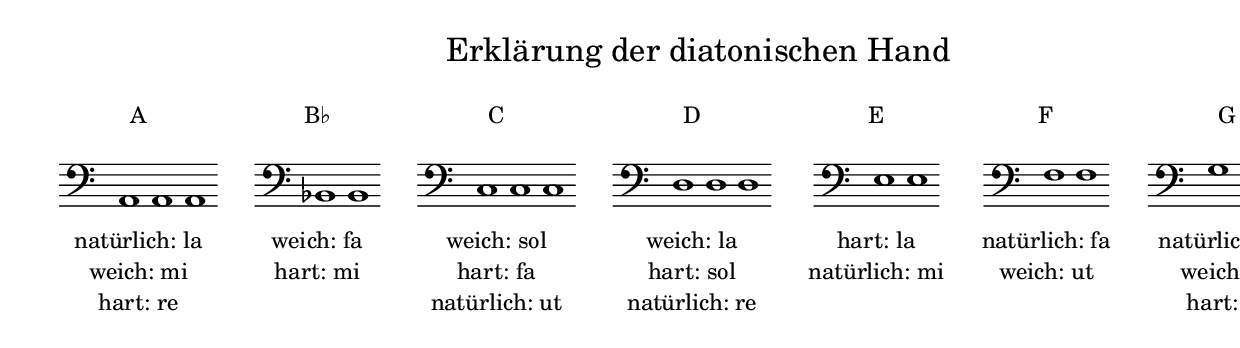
\version "2.22.2"

% Auto generated file

\header {
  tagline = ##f
}

dot = {
   \once \override Script.add-stem-support = ##f
   \once \override Script.toward-stem-shift = 0
   \once \override Script.skyline-horizontal-padding = 0
   \once \override Script.direction = 1
   \once \override Script.font-size = 1
}

\markup {
  \center-column {
    \line {
      \center-align
      \fontsize#3 { \concat { \normal-text "Erklärung der diatonischen Hand"} }
    }
    \line {
      \center-column {
        \null
        \line {
          \left-align {  \normal-text "A" }
        }

        \null
        \line {
          \score {
            <<
              \new Staff \with { instrumentName = ""} {
                \override Staff.TimeSignature.stencil = ##f
                \override Staff.NoteHead.style = #'baroque
                \accidentalStyle Score.forget
                \cadenzaOn
                \clef "bass" a,1 
                a,1 
                a,1 
                \cadenzaOff
              }
            >>
            \layout {
              \context {
                \Score
                \override SpacingSpanner.common-shortest-duration = #(ly:make-moment 1)
              }
            }
          }
        }
        \null
        \line {
          \left-align {  \normal-text "natürlich: la" }
        }
        \line {
          \left-align {  \normal-text "weich: mi" }
        }
        \line {
          \left-align {  \normal-text "hart: re" }
        }

      }
      \hspace #3 
      \center-column {
        \null
        \line {
          \left-align {  \normal-text "B♭" }
        }

        \null
        \line {
          \score {
            <<
              \new Staff \with { instrumentName = ""} {
                \override Staff.TimeSignature.stencil = ##f
                \override Staff.NoteHead.style = #'baroque
                \accidentalStyle Score.forget
                \cadenzaOn
                \clef "bass" bes,1 
                b,1 
                \cadenzaOff
              }
            >>
            \layout {
              \context {
                \Score
                \override SpacingSpanner.common-shortest-duration = #(ly:make-moment 1)
              }
            }
          }
        }
        \null
        \line {
          \left-align {  \normal-text "weich: fa" }
        }
        \line {
          \left-align {  \normal-text "hart: mi" }
        }

      }
      \hspace #3 
      \center-column {
        \null
        \line {
          \left-align {  \normal-text "C" }
        }

        \null
        \line {
          \score {
            <<
              \new Staff \with { instrumentName = ""} {
                \override Staff.TimeSignature.stencil = ##f
                \override Staff.NoteHead.style = #'baroque
                \accidentalStyle Score.forget
                \cadenzaOn
                \clef "bass" c1 
                c1 
                c1 
                \cadenzaOff
              }
            >>
            \layout {
              \context {
                \Score
                \override SpacingSpanner.common-shortest-duration = #(ly:make-moment 1)
              }
            }
          }
        }
        \null
        \line {
          \left-align {  \normal-text "weich: sol" }
        }
        \line {
          \left-align {  \normal-text "hart: fa" }
        }
        \line {
          \left-align {  \normal-text "natürlich: ut" }
        }

      }
      \hspace #3 
      \center-column {
        \null
        \line {
          \left-align {  \normal-text "D" }
        }

        \null
        \line {
          \score {
            <<
              \new Staff \with { instrumentName = ""} {
                \override Staff.TimeSignature.stencil = ##f
                \override Staff.NoteHead.style = #'baroque
                \accidentalStyle Score.forget
                \cadenzaOn
                \clef "bass" d1 
                d1 
                d1 
                \cadenzaOff
              }
            >>
            \layout {
              \context {
                \Score
                \override SpacingSpanner.common-shortest-duration = #(ly:make-moment 1)
              }
            }
          }
        }
        \null
        \line {
          \left-align {  \normal-text "weich: la" }
        }
        \line {
          \left-align {  \normal-text "hart: sol" }
        }
        \line {
          \left-align {  \normal-text "natürlich: re" }
        }

      }
      \hspace #3 
      \center-column {
        \null
        \line {
          \left-align {  \normal-text "E" }
        }

        \null
        \line {
          \score {
            <<
              \new Staff \with { instrumentName = ""} {
                \override Staff.TimeSignature.stencil = ##f
                \override Staff.NoteHead.style = #'baroque
                \accidentalStyle Score.forget
                \cadenzaOn
                \clef "bass" e1 
                e1 
                \cadenzaOff
              }
            >>
            \layout {
              \context {
                \Score
                \override SpacingSpanner.common-shortest-duration = #(ly:make-moment 1)
              }
            }
          }
        }
        \null
        \line {
          \left-align {  \normal-text "hart: la" }
        }
        \line {
          \left-align {  \normal-text "natürlich: mi" }
        }

      }
      \hspace #3 
      \center-column {
        \null
        \line {
          \left-align {  \normal-text "F" }
        }

        \null
        \line {
          \score {
            <<
              \new Staff \with { instrumentName = ""} {
                \override Staff.TimeSignature.stencil = ##f
                \override Staff.NoteHead.style = #'baroque
                \accidentalStyle Score.forget
                \cadenzaOn
                \clef "bass" f1 
                f1 
                \cadenzaOff
              }
            >>
            \layout {
              \context {
                \Score
                \override SpacingSpanner.common-shortest-duration = #(ly:make-moment 1)
              }
            }
          }
        }
        \null
        \line {
          \left-align {  \normal-text "natürlich: fa" }
        }
        \line {
          \left-align {  \normal-text "weich: ut" }
        }

      }
      \hspace #3 
      \center-column {
        \null
        \line {
          \left-align {  \normal-text "G" }
        }

        \null
        \line {
          \score {
            <<
              \new Staff \with { instrumentName = ""} {
                \override Staff.TimeSignature.stencil = ##f
                \override Staff.NoteHead.style = #'baroque
                \accidentalStyle Score.forget
                \cadenzaOn
                \clef "bass" g1 
                g1 
                g1 
                \cadenzaOff
              }
            >>
            \layout {
              \context {
                \Score
                \override SpacingSpanner.common-shortest-duration = #(ly:make-moment 1)
              }
            }
          }
        }
        \null
        \line {
          \left-align {  \normal-text "natürlich: sol" }
        }
        \line {
          \left-align {  \normal-text "weich: re" }
        }
        \line {
          \left-align {  \normal-text "hart: ut" }
        }

      }
      \hspace #3 

    }
  }
}